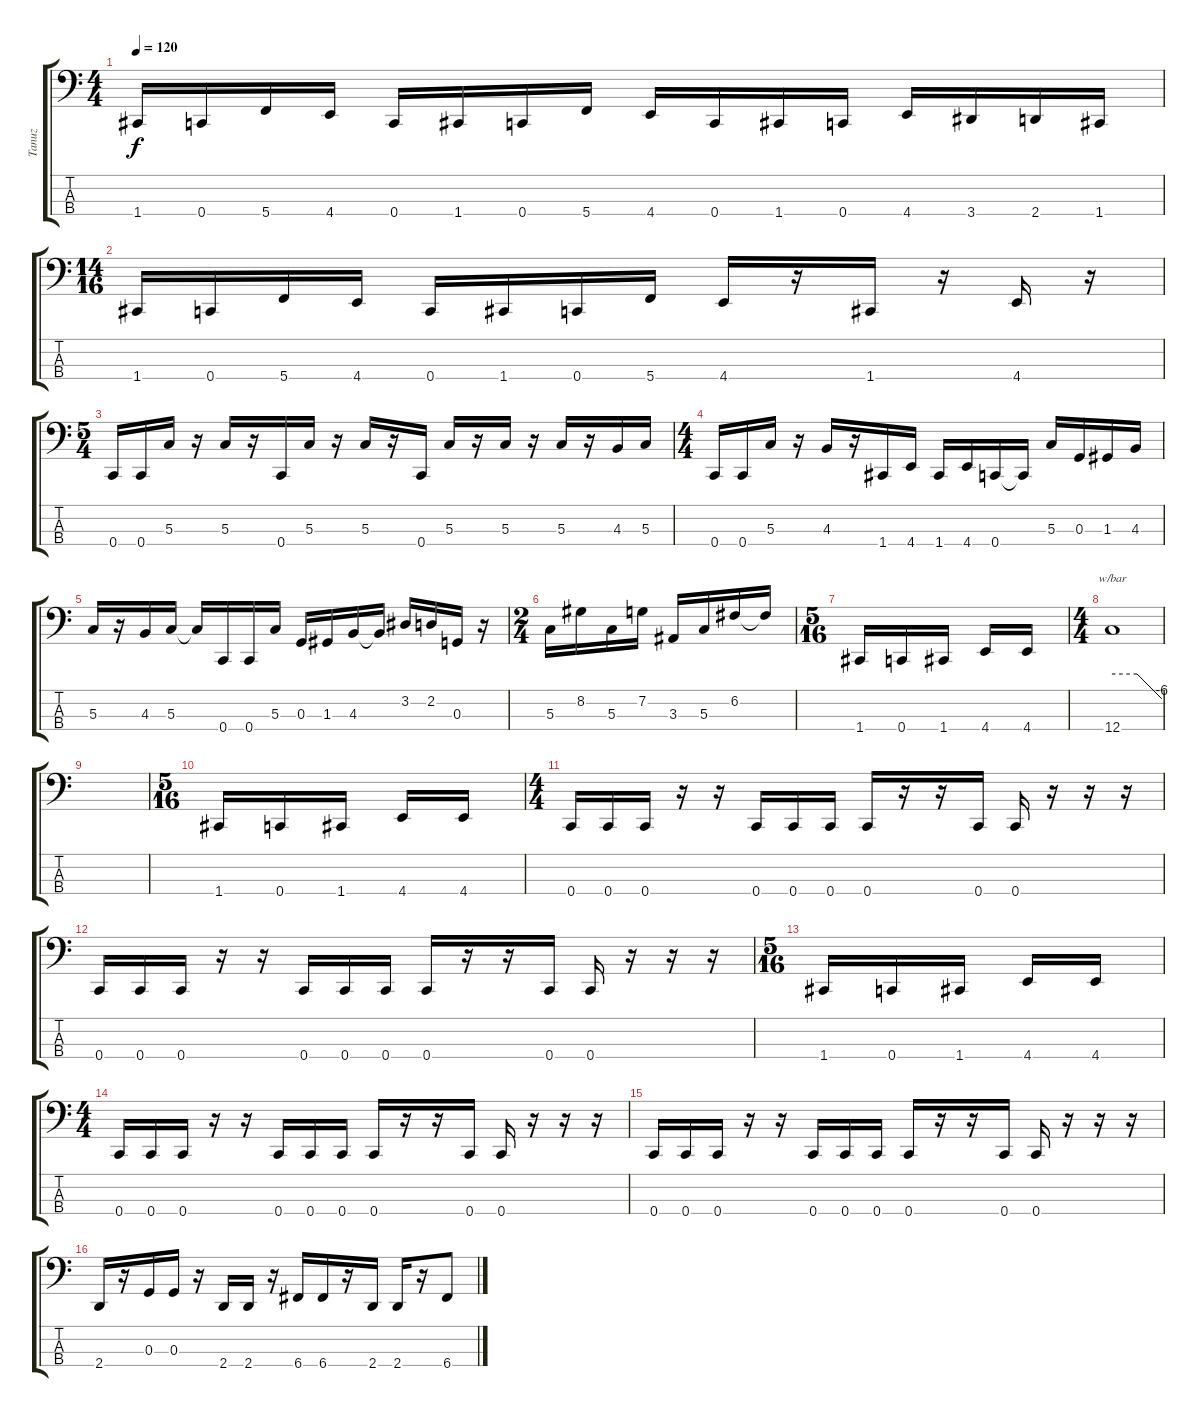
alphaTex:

\track ("Tanuz" "Tanuz") {instrument electricbasspick}
\staff {score tabs}
\tuning (F2 C2 G1 C1) {hide}
\ts (4 4)
\tempo 120
\clef f4
\ks c
1.4.16{dy f} 0.4.16 5.4.16 4.4.16 0.4.16 1.4.16 0.4.16 5.4.16 4.4.16 0.4.16 1.4.16 0.4.16 4.4.16 3.4.16 2.4.16 1.4.16 |
\ts (14 16)
1.4.16 0.4.16 5.4.16 4.4.16 0.4.16 1.4.16 0.4.16 5.4.16 4.4.16 r.16 1.4.16 r.16 4.4.16 r.16 |
\ts (5 4)
0.4.16 0.4.16 5.3.16 r.16 5.3.16 r.16 0.4.16 5.3.16 r.16 5.3.16 r.16 0.4.16 5.3.16 r.16 5.3.16 r.16 5.3.16 r.16 4.3.16 5.3.16 |
\ts (4 4)
0.4.16 0.4.16 5.3.16 r.16 4.3.16 r.16 1.4.16 4.4.16 1.4.16 4.4.16 0.4.16 0.4{t}.16 5.3.16 0.3.16 1.3.16 4.3.16 |
5.3.16 r.16 4.3.16 5.3.16 5.3{t}.16 0.4.16 0.4.16 5.3.16 0.3.16 1.3.16 4.3.16 4.3{t}.16 3.2.16 2.2.16 0.3.16 r.16 |
\ts (2 4)
5.3.16 8.2.16 5.3.16 7.2.16 3.3.16 5.3.16 6.2.16 6.2{t}.16 |
\ts (5 16)
1.4.16 0.4.16 1.4.16 4.4.16 4.4.16 |
\ts (4 4)
12.4.1{tbe (custom default 0 0 30 0 60 -24)} |
|
\ts (5 16)
1.4.16 0.4.16 1.4.16 4.4.16 4.4.16 |
\ts (4 4)
0.4.16 0.4.16 0.4.16 r.16 r.16 0.4.16 0.4.16 0.4.16 0.4.16 r.16 r.16 0.4.16 0.4.16 r.16 r.16 r.16 |
0.4.16 0.4.16 0.4.16 r.16 r.16 0.4.16 0.4.16 0.4.16 0.4.16 r.16 r.16 0.4.16 0.4.16 r.16 r.16 r.16 |
\ts (5 16)
1.4.16 0.4.16 1.4.16 4.4.16 4.4.16 |
\ts (4 4)
0.4.16 0.4.16 0.4.16 r.16 r.16 0.4.16 0.4.16 0.4.16 0.4.16 r.16 r.16 0.4.16 0.4.16 r.16 r.16 r.16 |
0.4.16 0.4.16 0.4.16 r.16 r.16 0.4.16 0.4.16 0.4.16 0.4.16 r.16 r.16 0.4.16 0.4.16 r.16 r.16 r.16 |
2.4.16 r.16 0.3.16 0.3.16 r.16 2.4.16 2.4.16 r.16 6.4.16 6.4.16 r.16 2.4.16 2.4.16 r.16 6.4.8
